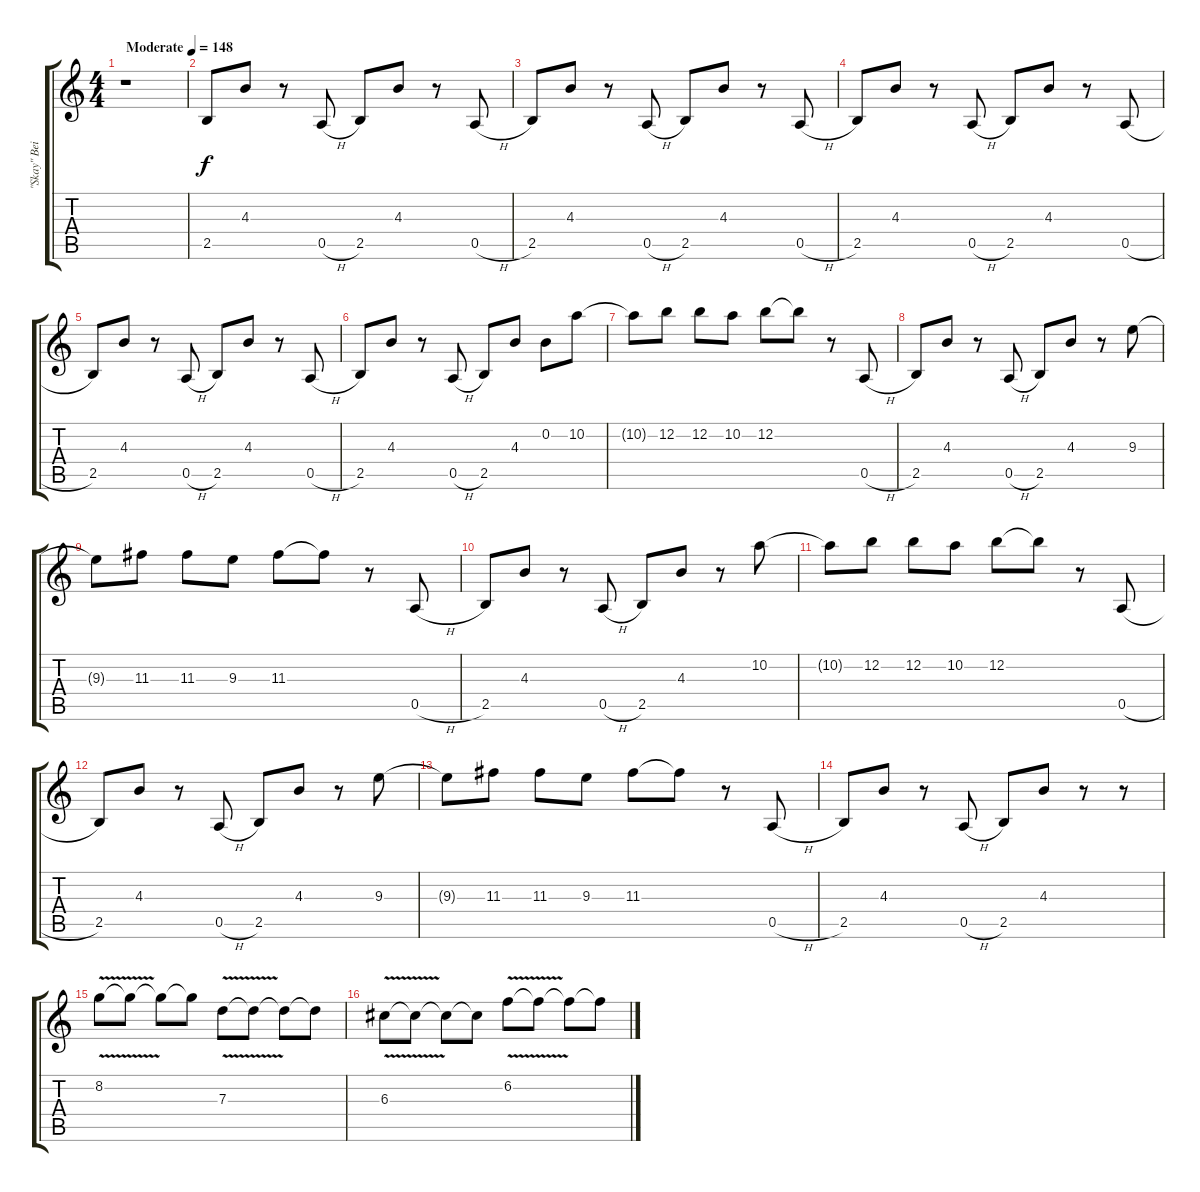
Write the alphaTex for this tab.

\track ("\"Skay\" Beilinson" "\"Skay\" Bei") {instrument overdrivenguitar}
\staff {score tabs}
\tuning (E4 B3 G3 D3 A2 E2) {hide}
\ts (4 4)
\tempo (148 "Moderate")
\clef g2
\ks c
r.1{dy f instrument overdrivenguitar} |
2.5.8{volume 0} 4.3.8 r.8 0.5{h}.8 2.5.8 4.3.8 r.8 0.5{h}.8{volume 9} |
2.5.8 4.3.8 r.8 0.5{h}.8 2.5.8 4.3.8 r.8 0.5{h}.8 |
2.5.8 4.3.8 r.8 0.5{h}.8 2.5.8 4.3.8 r.8 0.5{h}.8 |
2.5.8 4.3.8 r.8 0.5{h}.8 2.5.8 4.3.8 r.8 0.5{h}.8 |
2.5.8 4.3.8 r.8 0.5{h}.8 2.5.8 4.3.8 0.2.8 10.2.8 |
10.2{t}.8 12.2.8 12.2.8 10.2.8 12.2.8 12.2{t}.8 r.8 0.5{h}.8 |
2.5.8 4.3.8 r.8 0.5{h}.8 2.5.8 4.3.8 r.8 9.3.8 |
9.3{t}.8 11.3.8 11.3.8 9.3.8 11.3.8 11.3{t}.8 r.8 0.5{h}.8 |
2.5.8 4.3.8 r.8 0.5{h}.8 2.5.8 4.3.8 r.8 10.2.8 |
10.2{t}.8 12.2.8 12.2.8 10.2.8 12.2.8 12.2{t}.8 r.8 0.5{h}.8 |
2.5.8 4.3.8 r.8 0.5{h}.8 2.5.8 4.3.8 r.8 9.3.8 |
9.3{t}.8 11.3.8 11.3.8 9.3.8 11.3.8 11.3{t}.8 r.8 0.5{h}.8 |
2.5.8 4.3.8 r.8 0.5{h}.8 2.5.8 4.3.8 r.8 r.8 |
8.2{v}.8 8.2{t}.8 8.2{t}.8 8.2{t}.8 7.3{v}.8 7.3{t}.8 7.3{t}.8 7.3{t}.8 |
6.3{v}.8 6.3{t}.8 6.3{t}.8 6.3{t}.8 6.2{v}.8 6.2{t}.8 6.2{t}.8 6.2{t}.8
